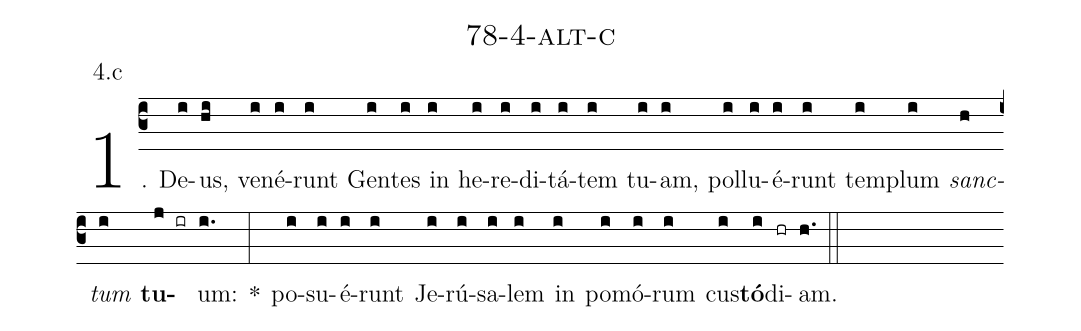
name: 78-4-alt-c;
annotation: 4.c;
%%
(c3)1. De(i)us,(hi) ve(i)né(i)runt(i) Gen(i)tes(i) in(i) he(i)re(i)di(i)tá(i)tem(i) tu(i)am,(i) pol(i)lu(i)é(i)runt(i) tem(i)plum(i) <i>sanc</i>(h)<i>tum</i>(i) <b>tu</b>(j ir)um:(i.) *(:) po(i)su(i)é(i)runt(i) Je(i)rú(i)sa(i)lem(i) in(i) po(i)mó(i)rum(i) cus(i)<b>tó</b>(i)di(hr)am.(h.) (::)
